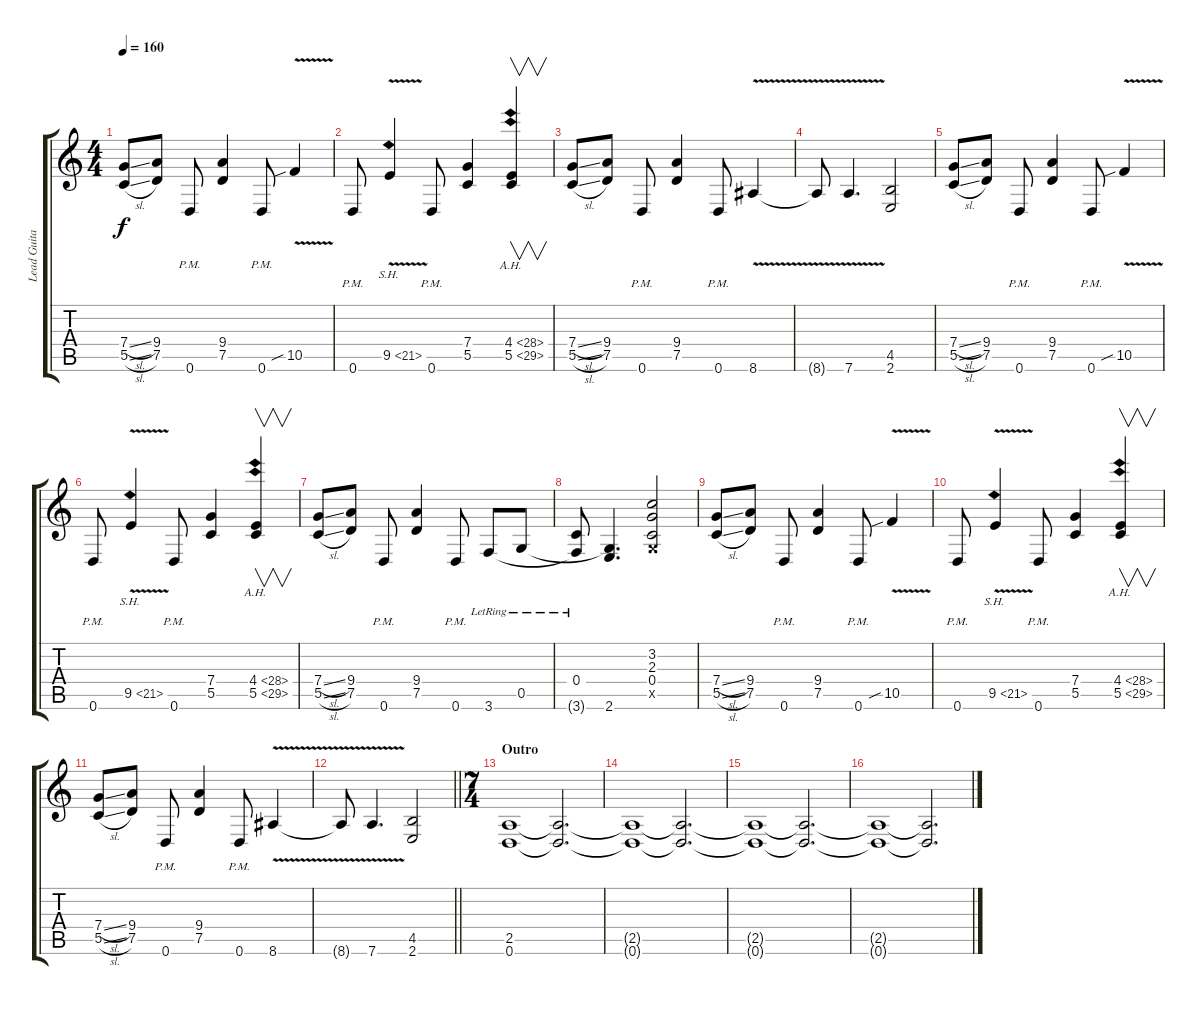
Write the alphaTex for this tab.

\track ("Lead Guitar" "Lead Guita") {instrument distortionguitar}
\staff {score tabs}
\tuning (D4 A3 F3 C3 G2 D2) {hide}
\ts (4 4)
\tempo 160
\clef g2
\ks c
(7.4{sl} 5.5{sl}).8{dy f} (9.4 7.5).8 0.6{pm}.8 (9.4 7.5).4 0.6{pm}.8 10.5{v sib}.4 |
0.6{pm}.8 9.5{sh 12 v}.4 0.6{pm}.8 (7.4 5.5).4 (4.4{ah 24} 5.5{ah 24}).4{v} |
(7.4{sl} 5.5{sl}).8 (9.4 7.5).8 0.6{pm}.8 (9.4 7.5).4 0.6{pm}.8 8.6{v}.4 |
8.6{t}.8 7.6{v}.4{d} (4.5 2.6).2 |
(7.4{sl} 5.5{sl}).8 (9.4 7.5).8 0.6{pm}.8 (9.4 7.5).4 0.6{pm}.8 10.5{v sib}.4 |
0.6{pm}.8 9.5{sh 12 v}.4 0.6{pm}.8 (7.4 5.5).4 (4.4{ah 24} 5.5{ah 24}).4{v} |
(7.4{sl} 5.5{sl}).8 (9.4 7.5).8 0.6{pm}.8 (9.4 7.5).4 0.6{pm}.8 3.6{lr}.8 0.5{lr}.8 |
(0.4{lr} 3.6{t}).8 (0.5{t} 2.6).4{d} (3.2 2.3 0.4 0.5{x}).2 |
(7.4{sl} 5.5{sl}).8 (9.4 7.5).8 0.6{pm}.8 (9.4 7.5).4 0.6{pm}.8 10.5{v sib}.4 |
0.6{pm}.8 9.5{sh 12 v}.4 0.6{pm}.8 (7.4 5.5).4 (4.4{ah 24} 5.5{ah 24}).4{v} |
(7.4{sl} 5.5{sl}).8 (9.4 7.5).8 0.6{pm}.8 (9.4 7.5).4 0.6{pm}.8 8.6{v}.4 |
\barLineRight lightlight
8.6{t}.8 7.6{v}.4{d} (4.5 2.6).2 |
\ts (7 4)
\section ("" "Outro")
(2.5 0.6).1 (2.5{t} 0.6{t}).2{d} |
(2.5{t} 0.6{t}).1 (2.5{t} 0.6{t}).2{d} |
(2.5{t} 0.6{t}).1 (2.5{t} 0.6{t}).2{d} |
(2.5{t} 0.6{t}).1 (2.5{t} 0.6{t}).2{d}
